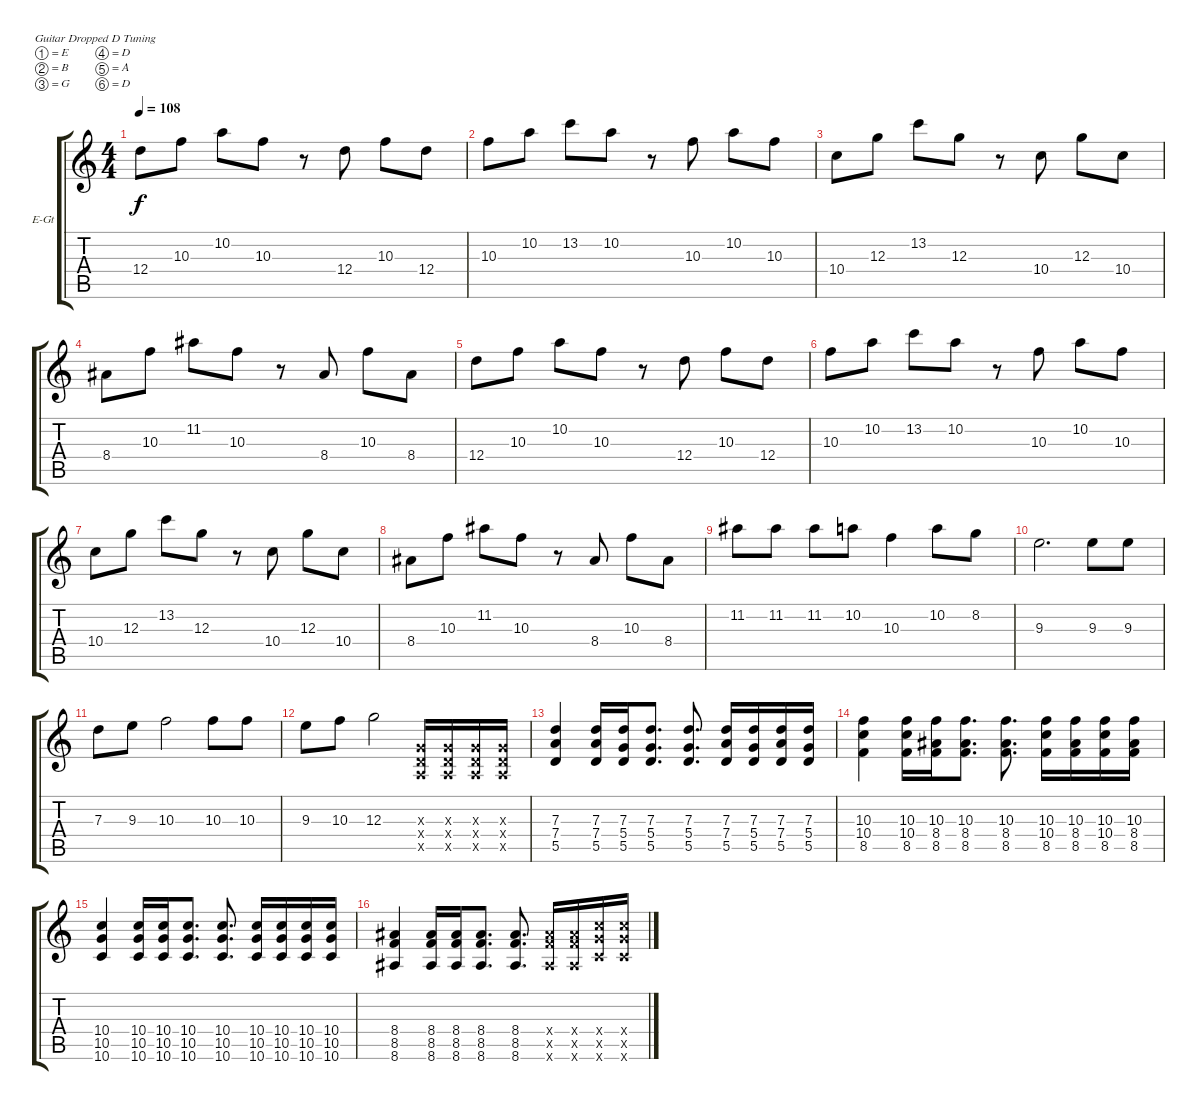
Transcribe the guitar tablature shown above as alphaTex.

\defaultSystemsLayout 4
\bracketExtendMode groupsimilarinstruments
\firstSystemTrackNameOrientation horizontal
\otherSystemsTrackNameOrientation horizontal
\track ("Electric Guitar" "E-Gt") {instrument distortionguitar}
\staff {score tabs}
\tuning (E4 B3 G3 D3 A2 D2)
\ts (4 4)
\tempo 108
\clef g2
\ks c
12.4.8{dy f} 10.3.8 10.2.8 10.3.8 r.8 12.4.8 10.3.8 12.4.8 |
10.3.8 10.2.8 13.2.8 10.2.8 r.8 10.3.8 10.2.8 10.3.8 |
10.4.8 12.3.8 13.2.8 12.3.8 r.8 10.4.8 12.3.8 10.4.8 |
8.4.8 10.3.8 11.2.8 10.3.8 r.8 8.4.8 10.3.8 8.4.8 |
12.4.8 10.3.8 10.2.8 10.3.8 r.8 12.4.8 10.3.8 12.4.8 |
10.3.8 10.2.8 13.2.8 10.2.8 r.8 10.3.8 10.2.8 10.3.8 |
10.4.8 12.3.8 13.2.8 12.3.8 r.8 10.4.8 12.3.8 10.4.8 |
8.4.8 10.3.8 11.2.8 10.3.8 r.8 8.4.8 10.3.8 8.4.8 |
11.2.8 11.2.8 11.2.8 10.2.8 10.3.4 10.2.8 8.2.8 |
9.3.2{d} 9.3.8 9.3.8 |
7.3.8 9.3.8 10.3.2 10.3.8 10.3.8 |
9.3.8 10.3.8 12.3.2 (0.5{x} 0.4{x} 0.3{x}).16 (0.5{x} 0.4{x} 0.3{x}).16 (0.5{x} 0.4{x} 0.3{x}).16 (0.5{x} 0.4{x} 0.3{x}).16 |
(5.5 7.4 7.3).4 (5.5 7.4 7.3).16 (7.3 5.4 5.5).16 (7.3 5.4 5.5).8{d} (7.3 5.4 5.5).8{d} (5.5 7.4 7.3).16 (7.3 5.4 5.5).16 (5.5 7.4 7.3).16 (7.3 5.4 5.5).16 |
(8.5 10.4 10.3).4 (8.5 10.4 10.3).16 (10.3 8.4 8.5).16 (10.3 8.4 8.5).8{d} (10.3 8.4 8.5).8{d} (8.5 10.4 10.3).16 (10.3 8.4 8.5).16 (8.5 10.4 10.3).16 (10.3 8.4 8.5).16 |
(10.5 10.4 10.6).4 (10.5 10.4 10.6).16 (10.4 10.5 10.6).16 (10.4 10.5 10.6).8{d} (10.4 10.5 10.6).8{d} (10.5 10.4 10.6).16 (10.4 10.5 10.6).16 (10.5 10.4 10.6).16 (10.4 10.5 10.6).16 |
(8.5 8.4 8.6).4 (8.5 8.4 8.6).16 (8.4 8.5 8.6).16 (8.4 8.5 8.6).8{d} (8.4 8.5 8.6).8{d} (8.5{x} 8.4{x} 8.6{x}).16 (8.4{x} 8.5{x} 8.6{x}).16 (10.5{x} 10.4{x} 10.6{x}).16 (10.4{x} 10.5{x} 10.6{x}).16
